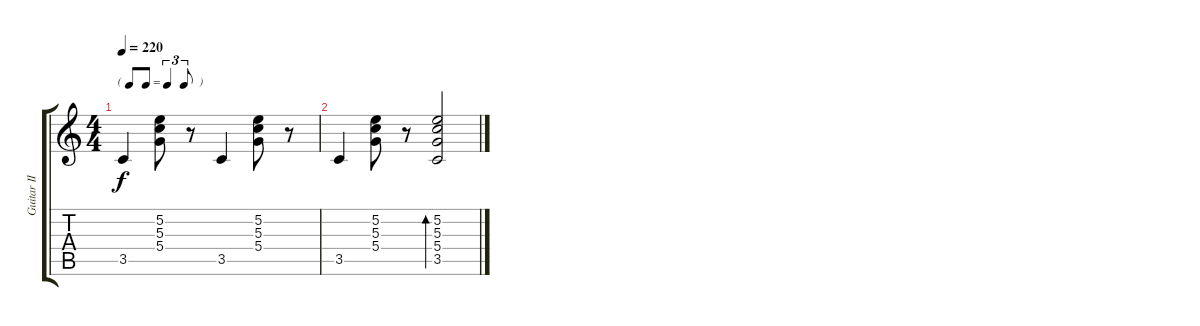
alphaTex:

\track ("Guitar II" "Guitar II") {instrument acousticguitarsteel}
\staff {score tabs}
\tuning (E4 B3 G3 D3 A2 E2) {hide}
\ts (4 4)
\tf triplet8th
\tempo 220
\clef g2
\ks c
3.5.4{dy f} (5.2 5.3 5.4).8 r.8 3.5.4 (5.2 5.3 5.4).8 r.8 |
3.5.4 (5.2 5.3 5.4).8 r.8 (5.2 5.3 5.4 3.5).2{bd 480}
